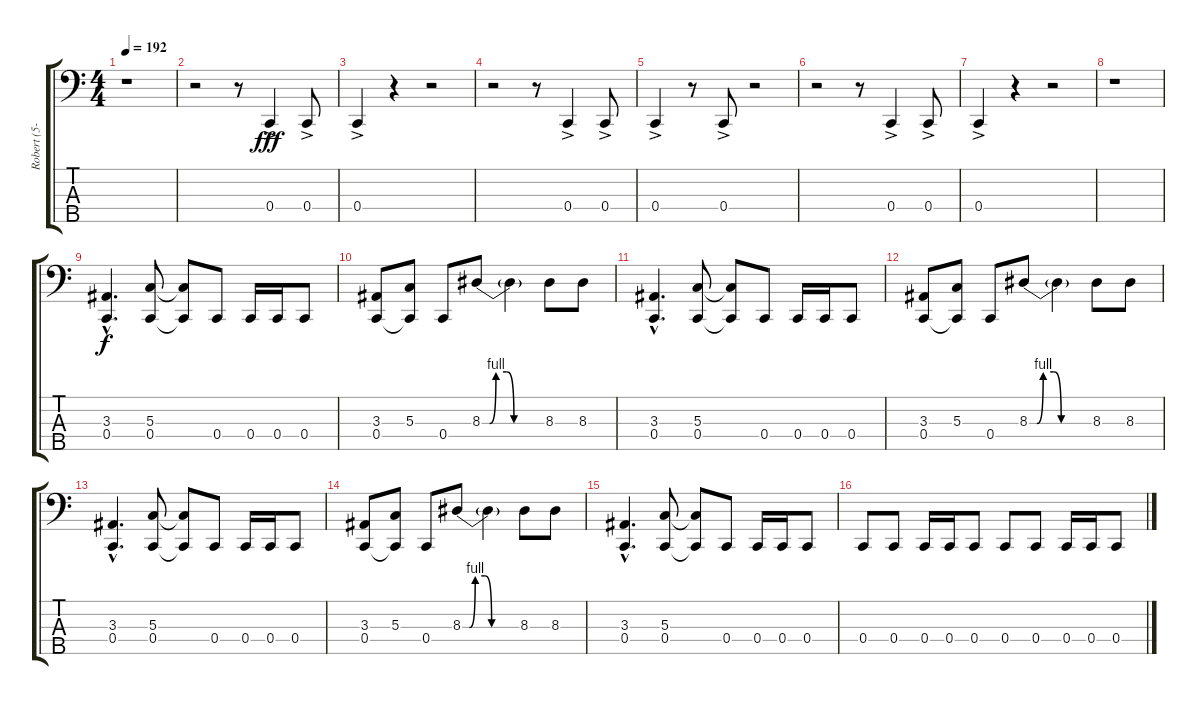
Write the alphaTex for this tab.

\track ("Robert (5-String Bass Gtr.)" "Robert (5-") {instrument electricbassfinger}
\staff {score tabs}
\tuning (F2 C2 G1 C1 A0) {hide}
\ts (4 4)
\tempo 192
\clef f4
\ks c
r.1{dy fff} |
r.2 r.8 0.4{ac}.4 0.4{ac}.8 |
0.4{ac}.4 r.4 r.2 |
r.2 r.8 0.4{ac}.4 0.4{ac}.8 |
0.4{ac}.4 r.8 0.4{ac}.8 r.2 |
r.2 r.8 0.4{ac}.4 0.4{ac}.8 |
0.4{ac}.4 r.4 r.2 |
r.1 |
(3.3{hac} 0.4{hac}).4{d dy f} (5.3 0.4).8 (5.3{t} 0.4{t}).8 0.4.8 0.4.16 0.4.16 0.4.8 |
(3.3 0.4).8 (5.3 0.4{t}).8 0.4.8 8.3{be (custom 0 0 7 0 13 4 23 4 30 0 60 0)}.8 8.3{t}.4 8.3.8 8.3.8 |
(3.3{hac} 0.4{hac}).4{d} (5.3 0.4).8 (5.3{t} 0.4{t}).8 0.4.8 0.4.16 0.4.16 0.4.8 |
(3.3 0.4).8 (5.3 0.4{t}).8 0.4.8 8.3{be (custom 0 0 7 0 13 4 23 4 30 0 60 0)}.8 8.3{t}.4 8.3.8 8.3.8 |
(3.3{hac} 0.4{hac}).4{d} (5.3 0.4).8 (5.3{t} 0.4{t}).8 0.4.8 0.4.16 0.4.16 0.4.8 |
(3.3 0.4).8 (5.3 0.4{t}).8 0.4.8 8.3{be (custom 0 0 7 0 13 4 23 4 30 0 60 0)}.8 8.3{t}.4 8.3.8 8.3.8 |
(3.3{hac} 0.4{hac}).4{d} (5.3 0.4).8 (5.3{t} 0.4{t}).8 0.4.8 0.4.16 0.4.16 0.4.8 |
0.4.8 0.4.8 0.4.16 0.4.16 0.4.8 0.4.8 0.4.8 0.4.16 0.4.16 0.4.8
